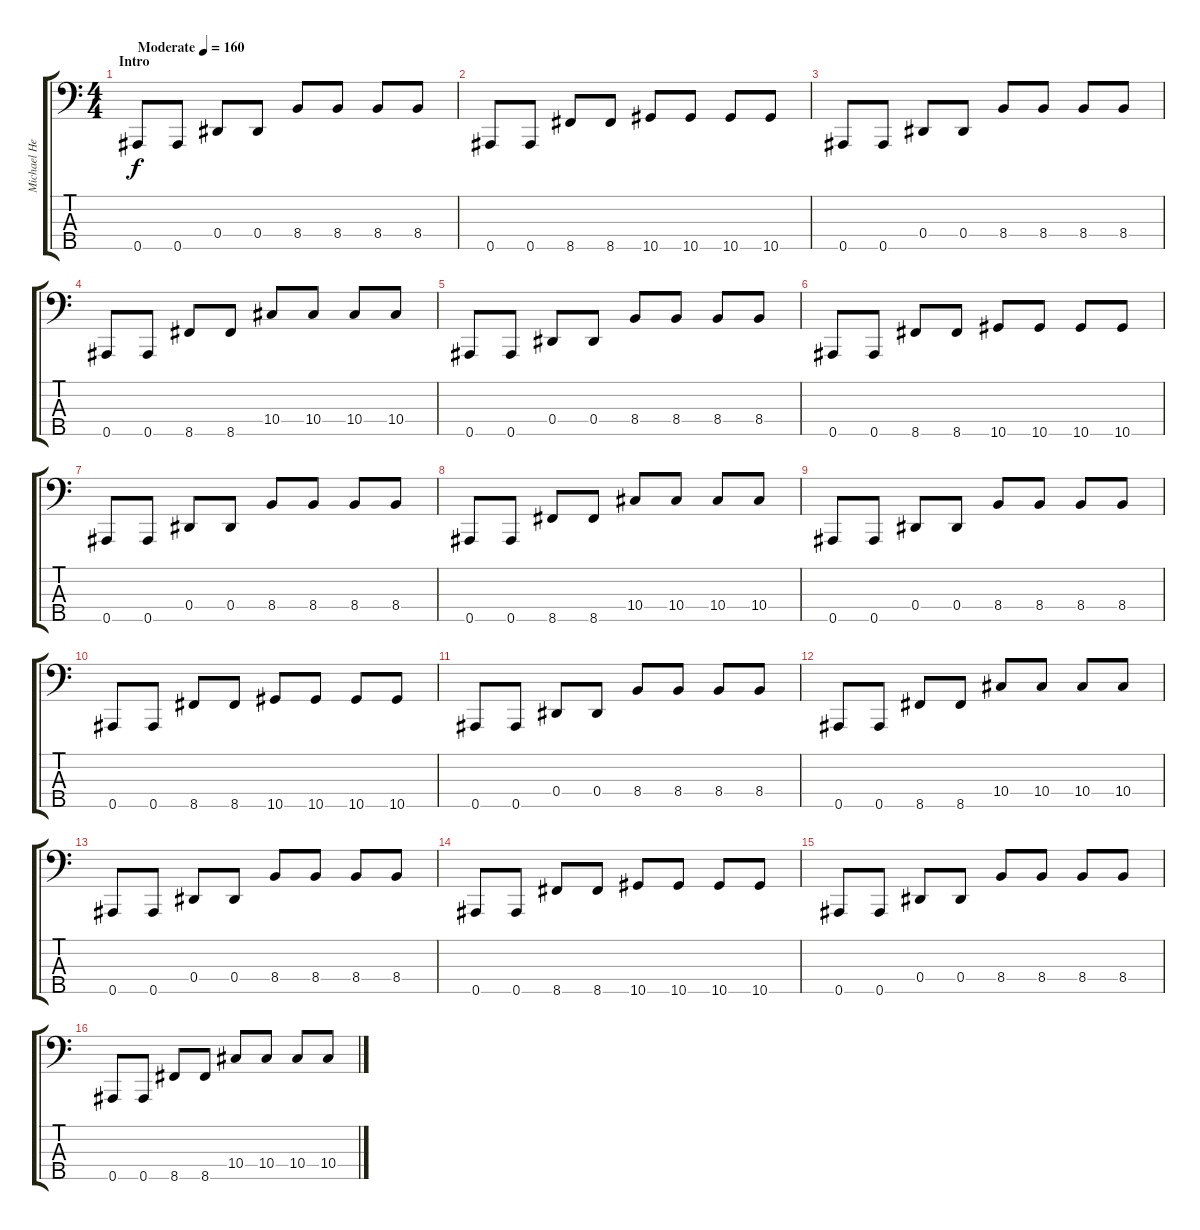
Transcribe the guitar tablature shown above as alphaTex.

\track ("Michael Hedlund" "Michael He") {instrument electricbassfinger}
\staff {score tabs}
\tuning (Gb2 Db2 Ab1 Eb1 Bb0) {hide}
\ts (4 4)
\section ("" "Intro")
\tempo (160 "Moderate")
\clef f4
\ks c
0.5.8{dy f instrument electricbassfinger} 0.5.8 0.4.8 0.4.8 8.4.8 8.4.8 8.4.8 8.4.8 |
0.5.8 0.5.8 8.5.8 8.5.8 10.5.8 10.5.8 10.5.8 10.5.8 |
0.5.8 0.5.8 0.4.8 0.4.8 8.4.8 8.4.8 8.4.8 8.4.8 |
0.5.8 0.5.8 8.5.8 8.5.8 10.4.8 10.4.8 10.4.8 10.4.8 |
0.5.8 0.5.8 0.4.8 0.4.8 8.4.8 8.4.8 8.4.8 8.4.8 |
0.5.8 0.5.8 8.5.8 8.5.8 10.5.8 10.5.8 10.5.8 10.5.8 |
0.5.8 0.5.8 0.4.8 0.4.8 8.4.8 8.4.8 8.4.8 8.4.8 |
0.5.8 0.5.8 8.5.8 8.5.8 10.4.8 10.4.8 10.4.8 10.4.8 |
0.5.8 0.5.8 0.4.8 0.4.8 8.4.8 8.4.8 8.4.8 8.4.8 |
0.5.8 0.5.8 8.5.8 8.5.8 10.5.8 10.5.8 10.5.8 10.5.8 |
0.5.8 0.5.8 0.4.8 0.4.8 8.4.8 8.4.8 8.4.8 8.4.8 |
0.5.8 0.5.8 8.5.8 8.5.8 10.4.8 10.4.8 10.4.8 10.4.8 |
0.5.8 0.5.8 0.4.8 0.4.8 8.4.8 8.4.8 8.4.8 8.4.8 |
0.5.8 0.5.8 8.5.8 8.5.8 10.5.8 10.5.8 10.5.8 10.5.8 |
0.5.8 0.5.8 0.4.8 0.4.8 8.4.8 8.4.8 8.4.8 8.4.8 |
0.5.8 0.5.8 8.5.8 8.5.8 10.4.8 10.4.8 10.4.8 10.4.8
